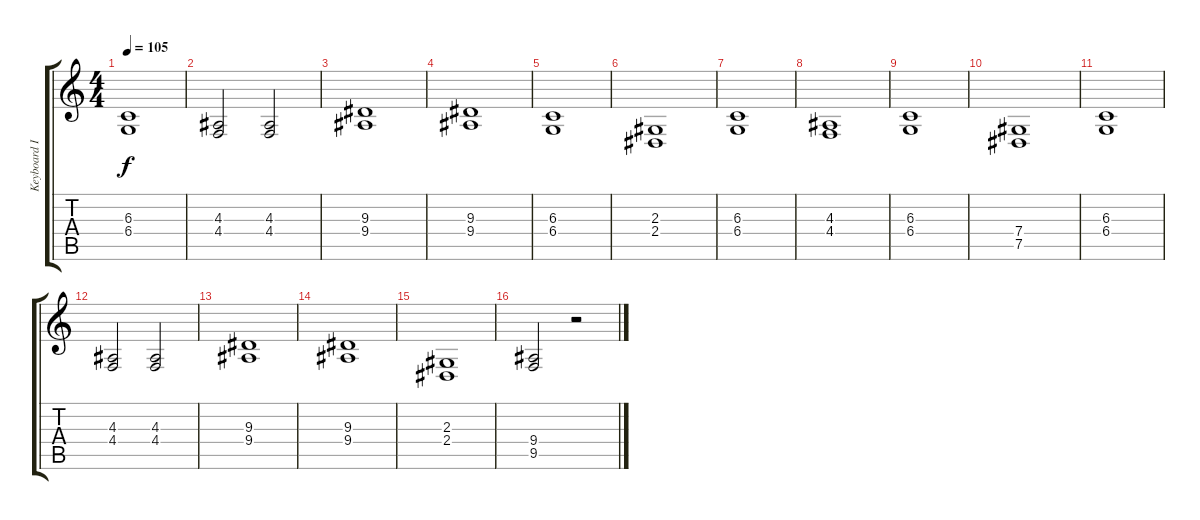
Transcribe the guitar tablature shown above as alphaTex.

\track ("Keyboard II" "Keyboard I") {instrument stringensemble1}
\staff {score tabs}
\tuning (Eb4 Bb3 Gb3 Db3 Ab2 Eb2) {hide}
\ts (4 4)
\tempo 105
\clef g2
\ks c
(6.3 6.4).1{dy f} |
(4.3 4.4).2 (4.3 4.4).2 |
(9.3 9.4).1 |
(9.3 9.4).1 |
(6.3 6.4).1 |
(2.3 2.4).1 |
(6.3 6.4).1 |
(4.3 4.4).1 |
(6.3 6.4).1 |
(7.4 7.5).1 |
(6.3 6.4).1 |
(4.3 4.4).2 (4.3 4.4).2 |
(9.3 9.4).1 |
(9.3 9.4).1 |
(2.3 2.4).1 |
(9.4 9.5).2 r.2
